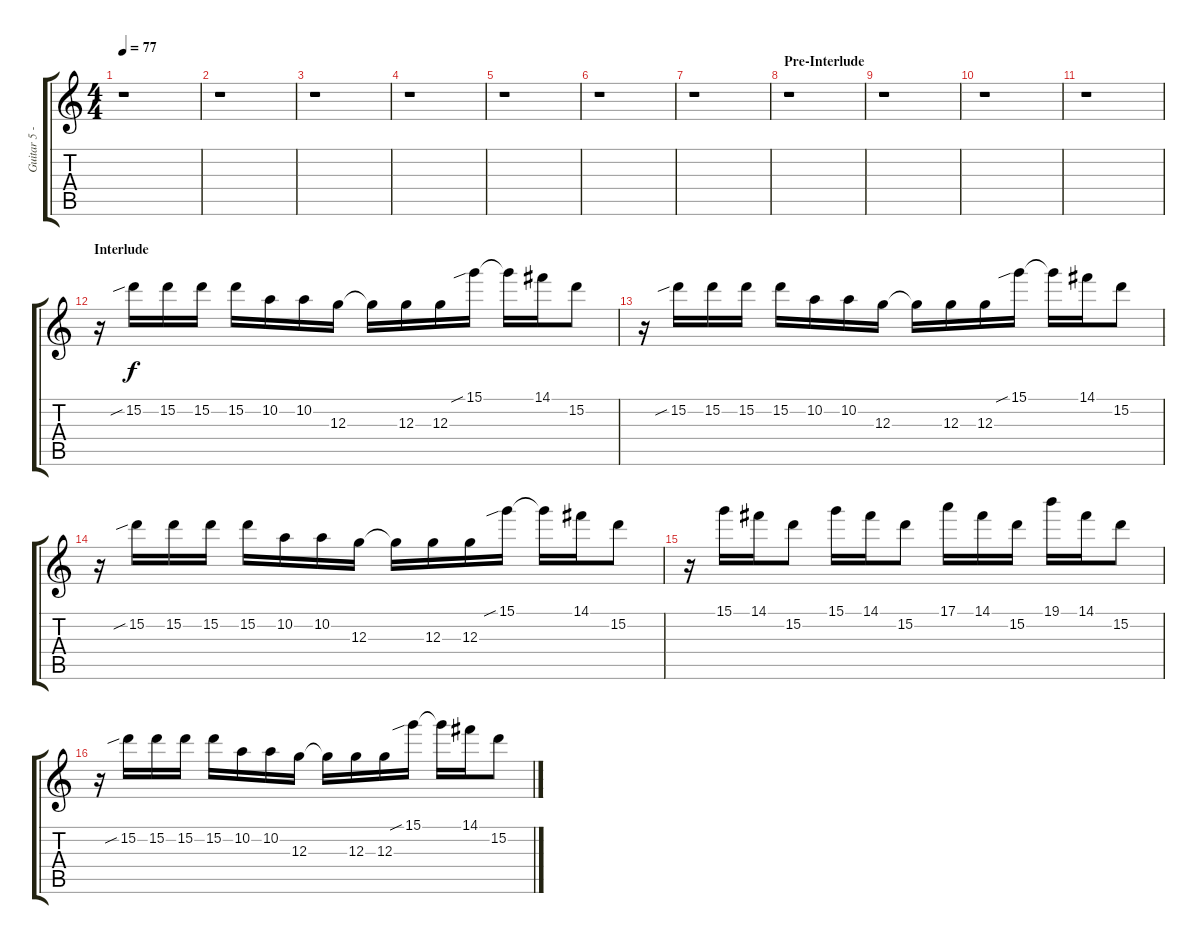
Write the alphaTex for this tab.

\track ("Guitar 5 - Lee Gaze" "Guitar 5 -") {instrument distortionguitar}
\staff {score tabs}
\tuning (E4 B3 G3 D3 A2 E2) {hide}
\ts (4 4)
\tempo 77
\clef g2
\ks c
r.1{dy f} |
r.1 |
r.1 |
r.1 |
r.1 |
r.1 |
r.1 |
\section ("" "Pre-Interlude")
r.1 |
r.1 |
r.1 |
r.1 |
\section ("" "Interlude")
r.16 15.2{sib}.16 15.2.16 15.2.16 15.2.16 10.2.16 10.2.16 12.3.16 12.3{t}.16 12.3.16 12.3.16 15.1{sib}.16 15.1{t}.16 14.1.16 15.2.8 |
r.16 15.2{sib}.16 15.2.16 15.2.16 15.2.16 10.2.16 10.2.16 12.3.16 12.3{t}.16 12.3.16 12.3.16 15.1{sib}.16 15.1{t}.16 14.1.16 15.2.8 |
r.16 15.2{sib}.16 15.2.16 15.2.16 15.2.16 10.2.16 10.2.16 12.3.16 12.3{t}.16 12.3.16 12.3.16 15.1{sib}.16 15.1{t}.16 14.1.16 15.2.8 |
r.16 15.1.16 14.1.16 15.2.8 15.1.16 14.1.16 15.2.8 17.1.16 14.1.16 15.2.16 19.1.16 14.1.16 15.2.8 |
r.16 15.2{sib}.16 15.2.16 15.2.16 15.2.16 10.2.16 10.2.16 12.3.16 12.3{t}.16 12.3.16 12.3.16 15.1{sib}.16 15.1{t}.16 14.1.16 15.2.8
